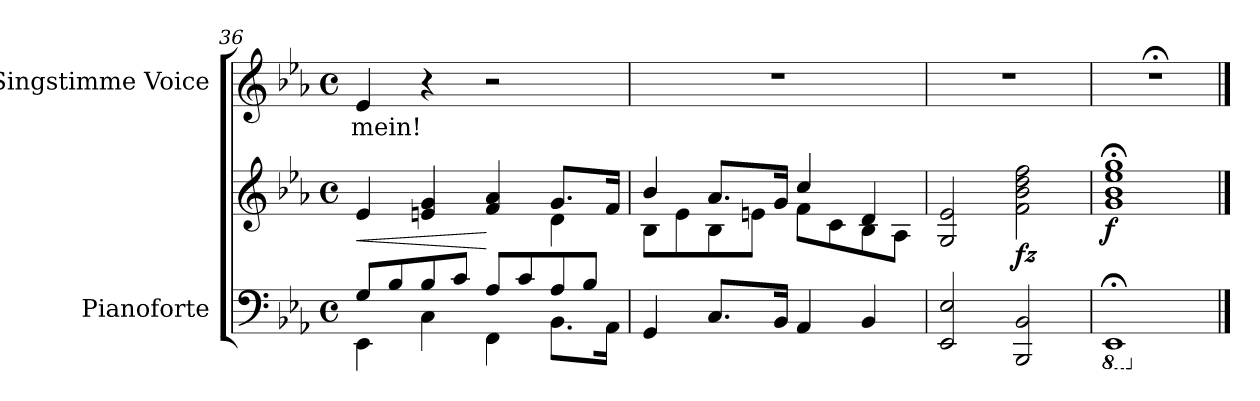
**kern	**kern	**dynam	**kern	**text
*part2	*part2	*part2	*part1	*part1
*staff3	*staff2	*staff2/3	*staff1	*staff1
*I"Pianoforte	*	*	*I"Singstimme Voice	*
*I'Pno	*	*	*	*
*clefF4	*clefG2	*	*clefG2	*
*k[b-e-a-]	*k[b-e-a-]	*	*k[b-e-a-]	*
*M4/4	*M4/4	*	*M4/4	*
*met(c)	*met(c)	*	*met(c)	*
=36	=36	=36	=36	=36
*^	*	*	*	*
!	!	!LO:TX:a:B:t=a tempo	!	!	!
!	!	!	!LO:HP:b	!	!LO:LY:b
*	*	*^	*	*	*
8G/L	4EE-\	4e-/	2.ryy	<	4e-/	mein!
8B-/	.	.	.	.	.	.
8B-/	4C\	4en/ 4g/	.	.	4r	.
8c/J	.	.	.	.	.	.
8A-/L	4FF\	4f/ 4a-/	.	[	2r	.
8c/	.	.	.	.	.	.
8A-/	8.BB-\L	8.g/L	4d\	.	.	.
8B-/J	.	.	.	.	.	.
.	16AA-\Jk	16f/Jk	.	.	.	.
*v	*v	*	*	*	*	*
=37	=37	=37	=37	=37	=37
4GG/	4b-/	8B-\L	.	1r	.
.	.	8e-\	.	.	.
8.C/L	8.a-/L	8B-\	.	.	.
.	.	8en\J	.	.	.
16BB-/Jk	16g/Jk	.	.	.	.
4AA-/	4cc/	8f\L	.	.	.
.	.	8c\	.	.	.
4BB-/	4d/	8B-\	.	.	.
.	.	8A-\J	.	.	.
*	*v	*v	*	*	*
=38	=38	=38	=38	=38
2EE-/ 2E-/	2G/ 2e-/	.	1r	.
!	!	!LO:DY:b	!	!
2BBB-/ 2BB-/	2f\ 2b-\ 2dd\ 2ff\	fz	.	.
=39	=39	=39	=39	=39
*8ba	*	*	*	*
!	!	!LO:DY:b	!	!
1EEE-;<	1g;< 1b-;< 1ee-;< 1gg;<	f	1r;<	.
*X8ba	*	*	*	*
==	==	==	==	==
*-	*-	*-	*-	*-
